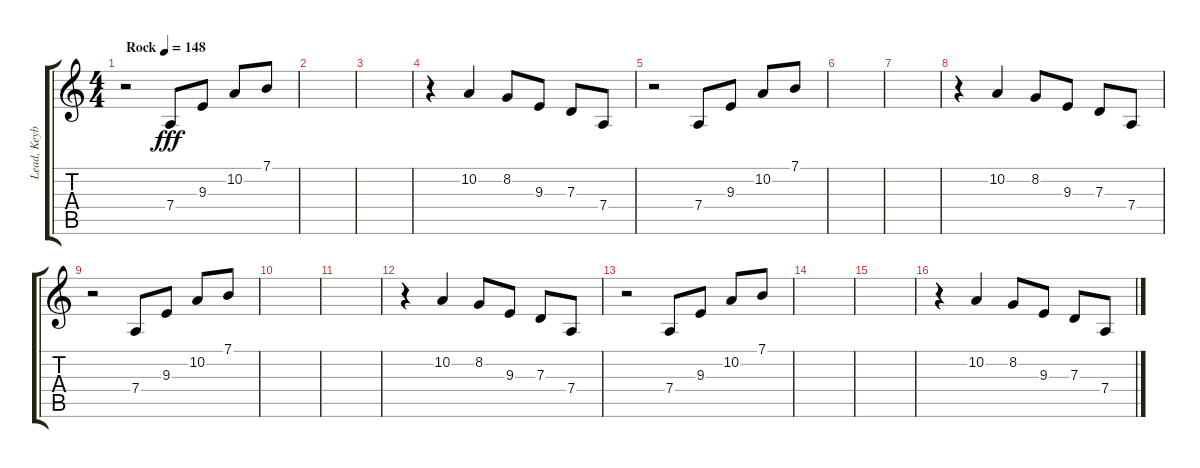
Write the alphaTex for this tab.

\track ("Lead, Keyboard" "Lead, Keyb") {instrument acousticgrandpiano}
\staff {score tabs}
\tuning (E4 B3 G3 D3 A2 E2) {hide}
\ts (4 4)
\tempo (148 "Rock")
\clef g2
\ks c
r.2{dy fff instrument acousticgrandpiano} 7.4.8 9.3.8 10.2.8 7.1.8 |
|
|
r.4 10.2.4 8.2.8 9.3.8 7.3.8 7.4.8 |
r.2 7.4.8 9.3.8 10.2.8 7.1.8 |
|
|
r.4 10.2.4 8.2.8 9.3.8 7.3.8 7.4.8 |
r.2 7.4.8 9.3.8 10.2.8 7.1.8 |
|
|
r.4 10.2.4 8.2.8 9.3.8 7.3.8 7.4.8 |
r.2 7.4.8 9.3.8 10.2.8 7.1.8 |
|
|
r.4 10.2.4 8.2.8 9.3.8 7.3.8 7.4.8
